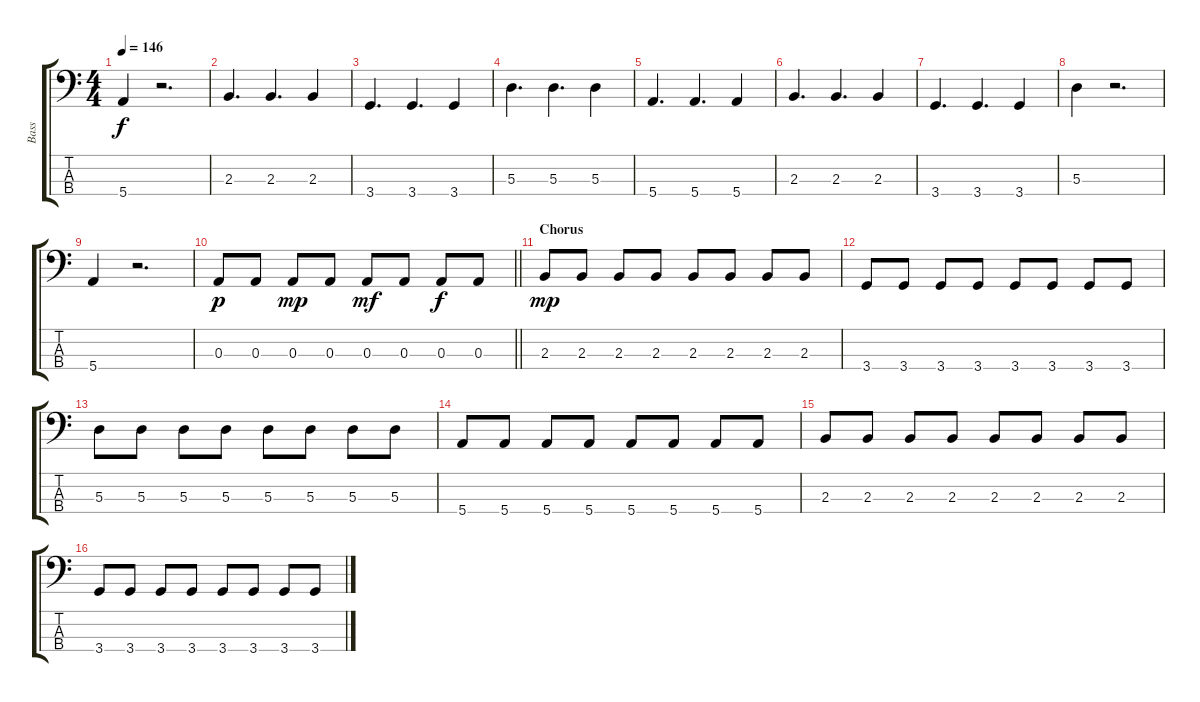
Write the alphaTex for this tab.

\track ("Bass" "Bass") {instrument electricbassfinger}
\staff {score tabs}
\tuning (G2 D2 A1 E1) {hide}
\ts (4 4)
\tempo 146
\clef f4
\ks c
5.4.4{dy f} r.2{d} |
2.3.4{d} 2.3.4{d} 2.3.4 |
3.4.4{d} 3.4.4{d} 3.4.4 |
5.3.4{d} 5.3.4{d} 5.3.4 |
5.4.4{d} 5.4.4{d} 5.4.4 |
2.3.4{d} 2.3.4{d} 2.3.4 |
3.4.4{d} 3.4.4{d} 3.4.4 |
5.3.4 r.2{d} |
5.4.4 r.2{d} |
\barLineRight lightlight
0.3.8{dy p} 0.3.8 0.3.8{dy mp} 0.3.8 0.3.8{dy mf} 0.3.8 0.3.8{dy f} 0.3.8 |
\section ("" "Chorus")
2.3.8{dy mp} 2.3.8 2.3.8 2.3.8 2.3.8 2.3.8 2.3.8 2.3.8 |
3.4.8 3.4.8 3.4.8 3.4.8 3.4.8 3.4.8 3.4.8 3.4.8 |
5.3.8 5.3.8 5.3.8 5.3.8 5.3.8 5.3.8 5.3.8 5.3.8 |
5.4.8 5.4.8 5.4.8 5.4.8 5.4.8 5.4.8 5.4.8 5.4.8 |
2.3.8 2.3.8 2.3.8 2.3.8 2.3.8 2.3.8 2.3.8 2.3.8 |
3.4.8 3.4.8 3.4.8 3.4.8 3.4.8 3.4.8 3.4.8 3.4.8
